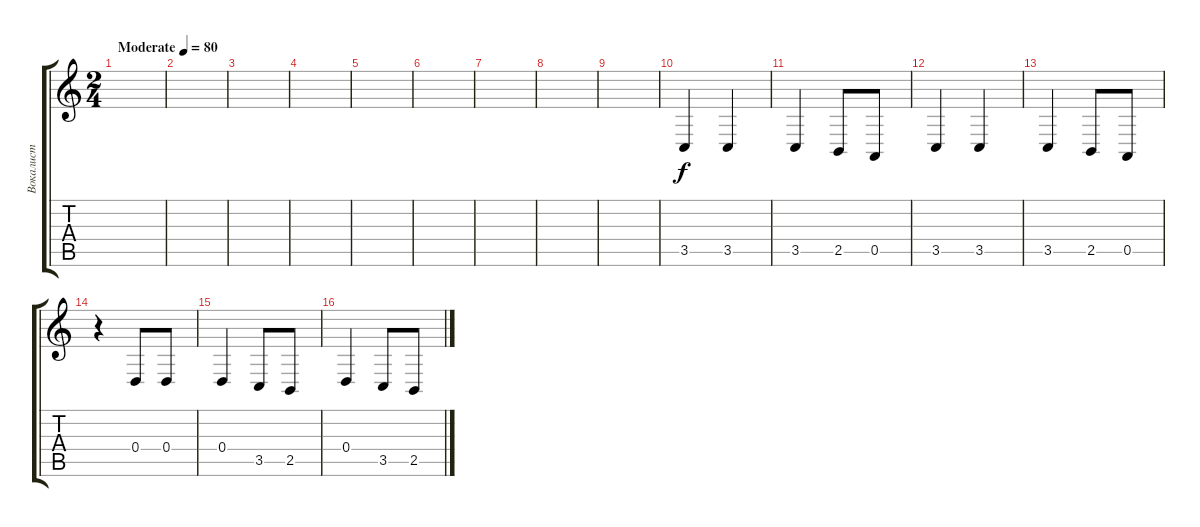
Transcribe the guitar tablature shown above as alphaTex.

\track ("Вокалист" "Вокалист") {instrument recorder}
\staff {score tabs}
\tuning (E4 B3 G3 D3 A2 E2) {hide}
\ts (2 4)
\tempo (80 "Moderate")
\clef g2
\ks c
|
|
|
|
|
|
|
|
|
3.5.4 3.5.4 |
3.5.4 2.5.8 0.5.8 |
3.5.4 3.5.4 |
3.5.4 2.5.8 0.5.8 |
r.4 0.4.8 0.4.8 |
0.4.4 3.5.8 2.5.8 |
0.4.4 3.5.8 2.5.8
